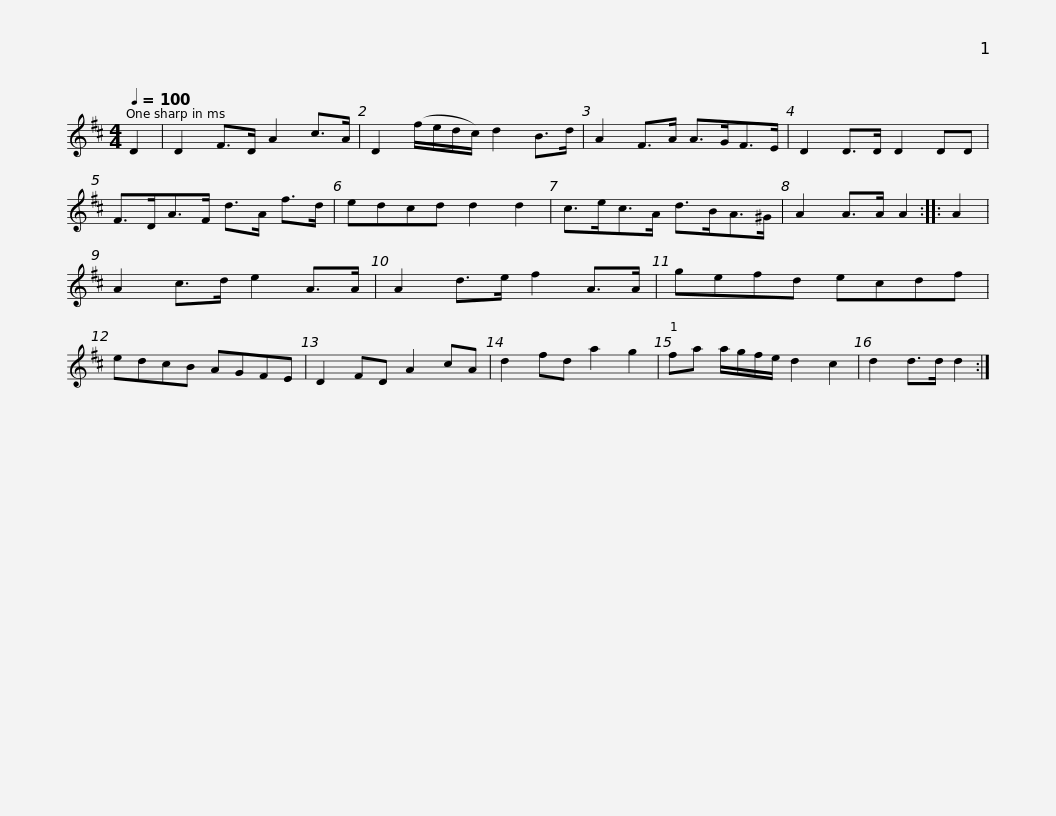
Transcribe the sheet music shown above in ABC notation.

X:1
L:1/8
Q:1/4=100
M:4/4
I:linebreak $
K:D
V:1 treble
V:1
 D2 | D2 F>D A2 c>A | D2 (f/e/d/c/) d2 B>d | A2 F>A A>GF>E | D2 D>D D2 DD | %5
 F>DA>F d>A f>d |$ edcd d2 d2 | c>ec>A d>BA>^G | A2 A>A A2 :: A2 | %10
 A2 c>d e2 A>A | A2 d>e f2 A>A |$ gefd ecdf | edcB AGFE | D2 FD A2 cA | %15
 d2 fd a2 g2 | fa a/g/f/e/ d2 c2 | d2 d>d d2 :| %18
